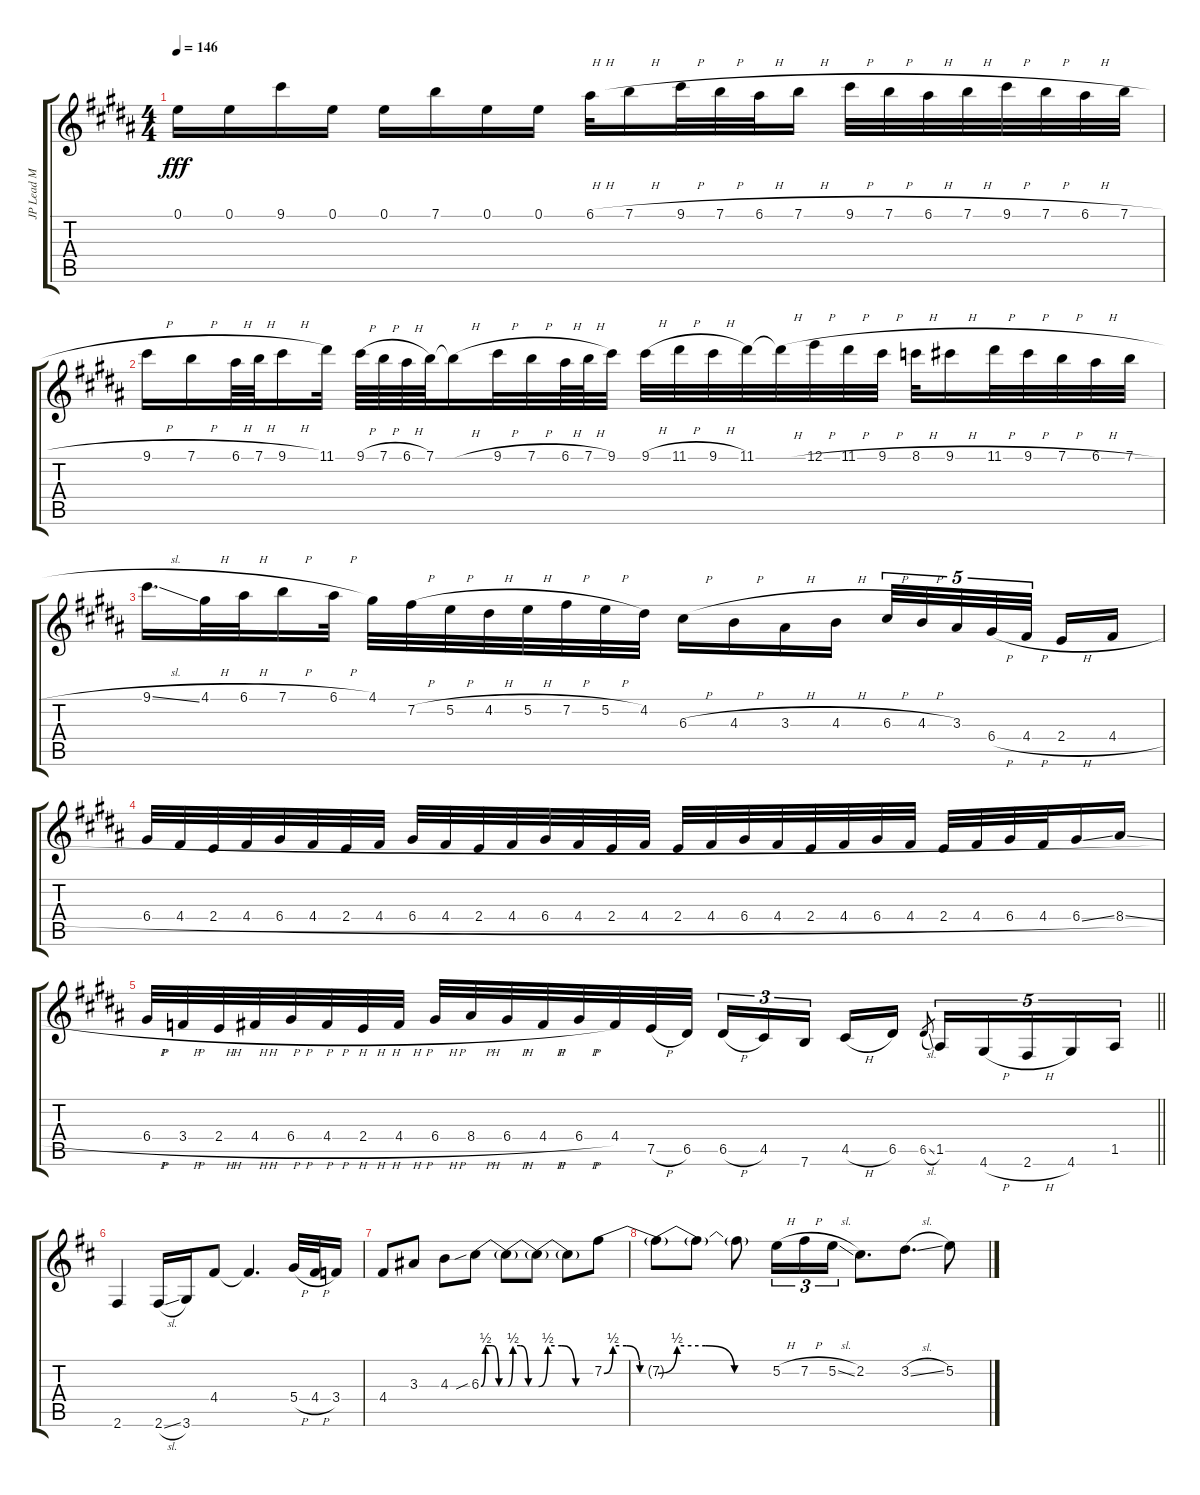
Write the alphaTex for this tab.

\track ("JP Lead M" "JP Lead M") {instrument distortionguitar}
\staff {score tabs}
\tuning (E4 B3 G3 D3 A2 E2) {hide}
\ts (4 4)
\tempo 146
\clef g2
\ks b
0.1.16{dy fff} 0.1.16 9.1.16 0.1.16 0.1.16 7.1.16 0.1.16 0.1.16 6.1{h}.32 7.1{h}.16 9.1{h}.32 7.1{h}.32 6.1{h}.32 7.1{h}.16 9.1{h}.32 7.1{h}.32 6.1{h}.32 7.1{h}.32 9.1{h}.32 7.1{h}.32 6.1{h}.32 7.1{h}.32 |
\ks g#minor
9.1{h}.16 7.1{h}.16 6.1{h}.64 7.1{h}.64 9.1{h}.16 11.1.32 9.1{h}.64 7.1{h}.64 6.1{h}.64 7.1.64 7.1{h t}.16 9.1{h}.32 7.1{h}.32 6.1{h}.64 7.1{h}.64 9.1.32 9.1{h}.32 11.1{h}.32 9.1{h}.32 11.1.32 11.1{h t}.32 12.1{h}.32 11.1{h}.32 9.1{h}.32 8.1{h}.32 9.1{h}.16 11.1{h}.32 9.1{h}.32 7.1{h}.32 6.1{h}.32 7.1{h}.32 |
\ks b
9.1{sl}.16{d} 4.1{h}.32 6.1{h}.32 7.1{h}.16 6.1{h}.32 4.1.32 7.2{h}.32 5.2{h}.32 4.2{h}.32 5.2{h}.32 7.2{h}.32 5.2{h}.32 4.2.32 6.3{h}.16 4.3{h}.16 3.3{h}.16 4.3{h}.16 6.3{h}.32{tu (5 4)} 4.3{h}.32{tu (5 4)} 3.3.32{tu (5 4)} 6.4{h}.32{tu (5 4)} 4.4{h}.32{tu (5 4)} 2.4{h}.16 4.4{h}.16 |
\ks g#minor
6.4{h}.32 4.4{h}.32 2.4{h}.32 4.4{h}.32 6.4{h}.32 4.4{h}.32 2.4{h}.32 4.4{h}.32 6.4{h}.32 4.4{h}.32 2.4{h}.32 4.4{h}.32 6.4{h}.32 4.4{h}.32 2.4{h}.32 4.4{h}.32 2.4{h}.32 4.4{h}.32 6.4{h}.32 4.4{h}.32 2.4{h}.32 4.4{h}.32 6.4{h}.32 4.4{h}.32 2.4{h}.32 4.4{h}.32 6.4{h}.32 4.4{h}.32 6.4{sl}.16 8.4{sl}.16 |
\barLineRight lightlight
\ks b
6.4{h}.32 3.4{h}.32 2.4{h}.32 4.4{h}.32 6.4{h}.32 4.4{h}.32 2.4{h}.32 4.4{h}.32 6.4{h}.32 8.4{h}.32 6.4{h}.32 4.4{h}.32 6.4{h}.32 4.4.32 7.5{h}.32 6.5.32 6.5{h}.16{tu (3 2)} 4.5.16{tu (3 2)} 7.6.16{tu (3 2)} 4.5{h}.16 6.5.16 6.5{sl}.8{gr} 1.5.16{tu (5 4)} 4.6{h}.16{tu (5 4)} 2.6{h}.16{tu (5 4)} 4.6.16{tu (5 4)} 1.5.16{tu (5 4)} |
\ks d
2.6.4 2.6{sl}.16 3.6.16 4.4.8 4.4{t}.4{d} 5.4{h}.32 4.4{h}.32 3.4.16 |
4.4.8 3.3.8 4.3.8 6.3{be (custom 0 0 10 2 25 2 40 0 60 0) sib}.8 6.3{be (custom 0 0 10 2 25 2 40 0 60 0) t}.8 6.3{be (custom 0 0 10 2 25 2 40 0 60 0) t}.8 6.3{t}.8 7.2{be (custom 0 0 10 2 25 2 40 0 60 0)}.8 |
7.2{be (custom 0 0 10 2 25 2 40 0 60 0) t}.8 7.2{t}.8 7.2{t}.8 5.2{h}.16{tu (3 2)} 7.2{h}.16{tu (3 2)} 5.2{sl}.16{tu (3 2)} 2.2.8{d} 3.2{sl}.8{d} 5.2{sl}.8
